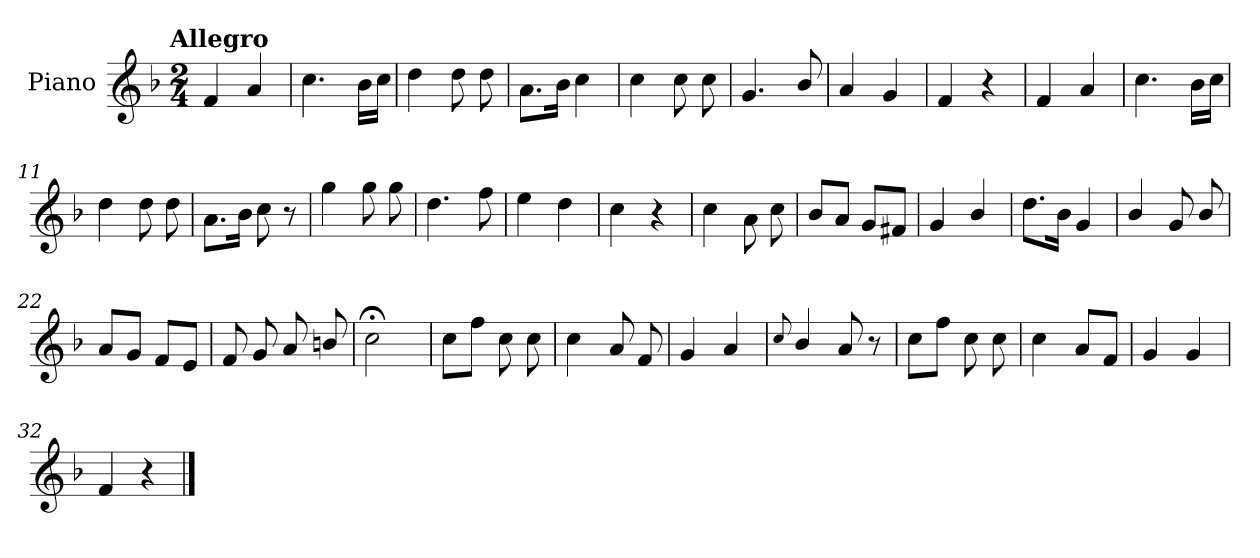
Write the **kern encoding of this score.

**kern
*part1
*staff1
*I"Piano
*I'Pno.
*clefG2
*k[b-]
!!LO:TX:omd:t=Allegro
*M2/4
*MM144
=1
4f/
4a/
=2
4.cc\
16b-\LL
16cc\JJ
=3
4dd\
8dd\
8dd\
=4
8.a\L
16b-\Jk
4cc\
=5
4cc\
8cc\
8cc\
=6
4.g/
8b-/
=7
4a/
4g/
=8
4f/
4r
!!LO:LB:g=z
=9
4f/
4a/
=10
4.cc\
16b-\LL
16cc\JJ
=11
4dd\
8dd\
8dd\
=12
8.a\L
16b-\Jk
8cc\
8r
=13
4gg\
8gg\
8gg\
=14
4.dd\
8ff\
=15
4ee\
4dd\
=16
4cc\
4r
=17
4cc\
8a\
8cc\
!!LO:LB:g=z
=18
8b-/L
8a/J
8g/L
8f#X/J
=19
4g/
4b-/
=20
8.dd\L
16b-\Jk
4g/
=21
4b-/
8g/
8b-/
=22
8a/L
8g/J
8f/L
8e/J
=23
8f/
8g/
8a/
8bn/
=24
2cc;<\
=25
8cc\L
8ff\J
8cc\
8cc\
!!LO:LB:g=z
=26
4cc\
8a/
8f/
=27
4g/
4a/
=28
8qqcc/
4b-/
8a/
8r
=29
8cc\L
8ff\J
8cc\
8cc\
=30
4cc\
8a/L
8f/J
=31
4g/
4g/
=32
4f/
4r
==
*-
